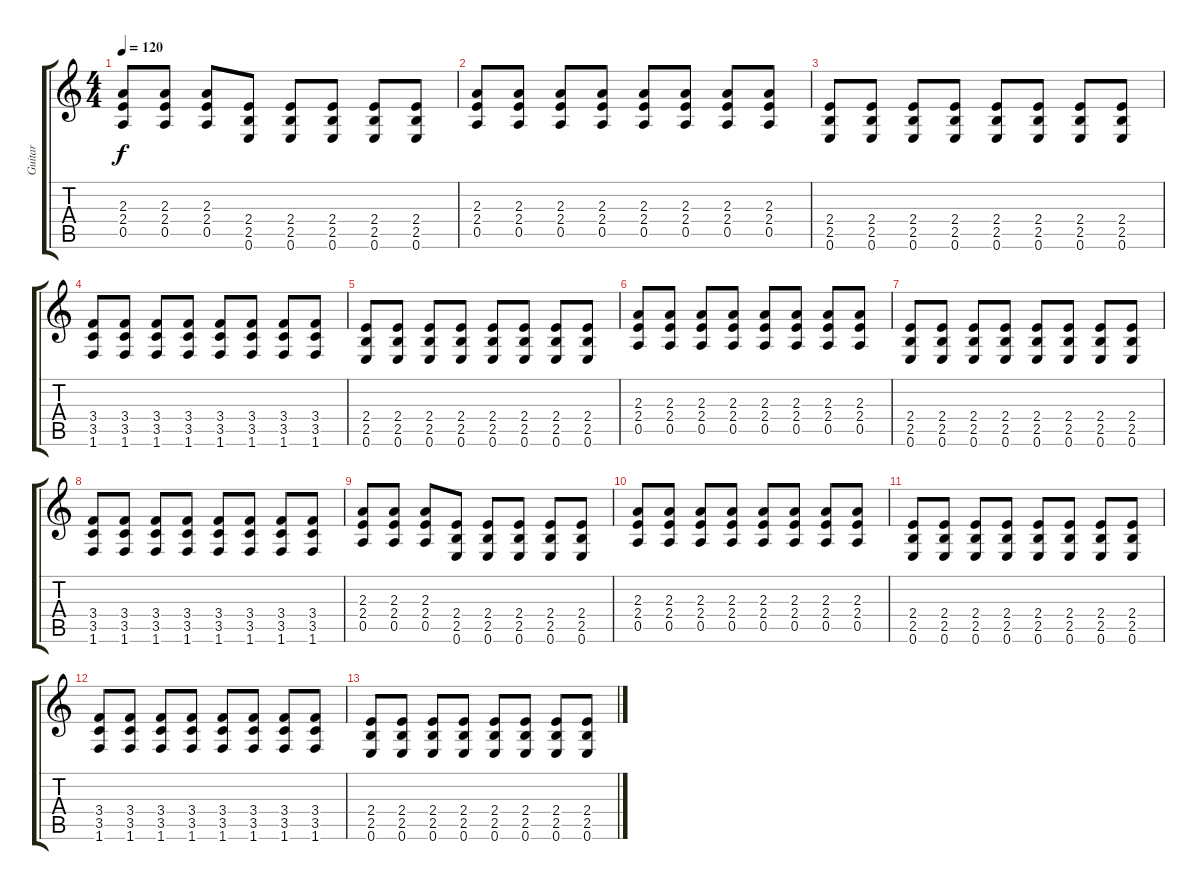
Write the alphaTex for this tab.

\track ("Guitar" "Guitar") {instrument acousticguitarsteel}
\staff {score tabs}
\tuning (E4 B3 G3 D3 A2 E2) {hide}
\ts (4 4)
\tempo 120
\clef g2
\ks c
(2.3 2.4 0.5).8{dy f} (2.3 2.4 0.5).8 (2.3 2.4 0.5).8 (2.4 2.5 0.6).8 (2.4 2.5 0.6).8 (2.4 2.5 0.6).8 (2.4 2.5 0.6).8 (2.4 2.5 0.6).8 |
(2.3 2.4 0.5).8 (2.3 2.4 0.5).8 (2.3 2.4 0.5).8 (2.3 2.4 0.5).8 (2.3 2.4 0.5).8 (2.3 2.4 0.5).8 (2.3 2.4 0.5).8 (2.3 2.4 0.5).8 |
(2.4 2.5 0.6).8 (2.4 2.5 0.6).8 (2.4 2.5 0.6).8 (2.4 2.5 0.6).8 (2.4 2.5 0.6).8 (2.4 2.5 0.6).8 (2.4 2.5 0.6).8 (2.4 2.5 0.6).8 |
(3.4 3.5 1.6).8 (3.4 3.5 1.6).8 (3.4 3.5 1.6).8 (3.4 3.5 1.6).8 (3.4 3.5 1.6).8 (3.4 3.5 1.6).8 (3.4 3.5 1.6).8 (3.4 3.5 1.6).8 |
(2.4 2.5 0.6).8 (2.4 2.5 0.6).8 (2.4 2.5 0.6).8 (2.4 2.5 0.6).8 (2.4 2.5 0.6).8 (2.4 2.5 0.6).8 (2.4 2.5 0.6).8 (2.4 2.5 0.6).8 |
(2.3 2.4 0.5).8 (2.3 2.4 0.5).8 (2.3 2.4 0.5).8 (2.3 2.4 0.5).8 (2.3 2.4 0.5).8 (2.3 2.4 0.5).8 (2.3 2.4 0.5).8 (2.3 2.4 0.5).8 |
(2.4 2.5 0.6).8 (2.4 2.5 0.6).8 (2.4 2.5 0.6).8 (2.4 2.5 0.6).8 (2.4 2.5 0.6).8 (2.4 2.5 0.6).8 (2.4 2.5 0.6).8 (2.4 2.5 0.6).8 |
(3.4 3.5 1.6).8 (3.4 3.5 1.6).8 (3.4 3.5 1.6).8 (3.4 3.5 1.6).8 (3.4 3.5 1.6).8 (3.4 3.5 1.6).8 (3.4 3.5 1.6).8 (3.4 3.5 1.6).8 |
(2.3 2.4 0.5).8 (2.3 2.4 0.5).8 (2.3 2.4 0.5).8 (2.4 2.5 0.6).8 (2.4 2.5 0.6).8 (2.4 2.5 0.6).8 (2.4 2.5 0.6).8 (2.4 2.5 0.6).8 |
(2.3 2.4 0.5).8 (2.3 2.4 0.5).8 (2.3 2.4 0.5).8 (2.3 2.4 0.5).8 (2.3 2.4 0.5).8 (2.3 2.4 0.5).8 (2.3 2.4 0.5).8 (2.3 2.4 0.5).8 |
(2.4 2.5 0.6).8 (2.4 2.5 0.6).8 (2.4 2.5 0.6).8 (2.4 2.5 0.6).8 (2.4 2.5 0.6).8 (2.4 2.5 0.6).8 (2.4 2.5 0.6).8 (2.4 2.5 0.6).8 |
(3.4 3.5 1.6).8 (3.4 3.5 1.6).8 (3.4 3.5 1.6).8 (3.4 3.5 1.6).8 (3.4 3.5 1.6).8 (3.4 3.5 1.6).8 (3.4 3.5 1.6).8 (3.4 3.5 1.6).8 |
(2.4 2.5 0.6).8 (2.4 2.5 0.6).8 (2.4 2.5 0.6).8 (2.4 2.5 0.6).8 (2.4 2.5 0.6).8 (2.4 2.5 0.6).8 (2.4 2.5 0.6).8 (2.4 2.5 0.6).8
